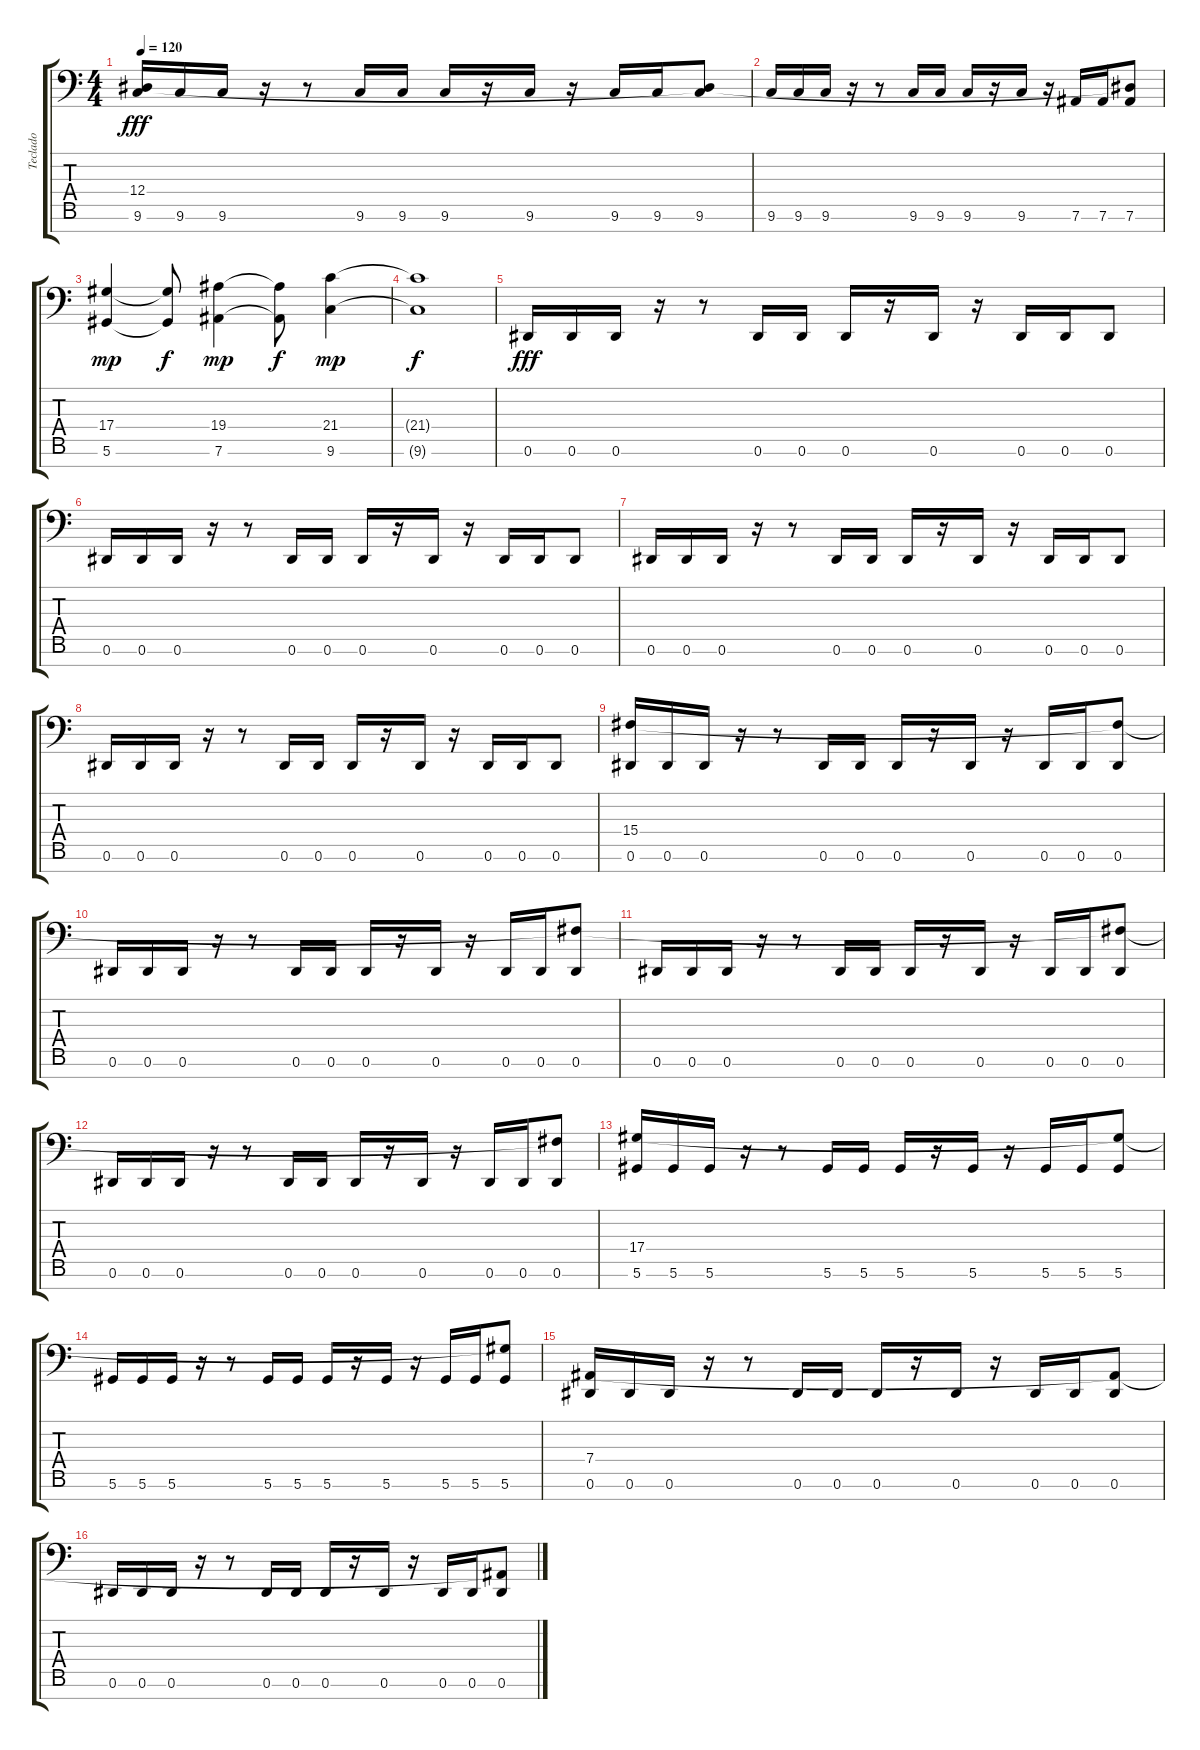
\track ("Teclado" "Teclado") {instrument tremolostrings}
\staff {score tabs}
\tuning (Eb4 Eb4 Eb4 Eb2 Eb2 Eb2 Eb1) {hide}
\ts (4 4)
\tempo 120
\clef f4
\ks c
(12.4 9.6).16{dy fff} 9.6.16 9.6.16 r.16 r.8 9.6.16 9.6.16 9.6.16 r.16 9.6.16 r.16 9.6.16 9.6.16 (12.4{t} 9.6).8 |
9.6.16 9.6.16 9.6.16 r.16 r.8 9.6.16 9.6.16 9.6.16 r.16 9.6.16 r.16 7.6.16 7.6.16 (12.4{t} 7.6).8 |
(17.4 5.6).4{dy mp} (17.4{t} 5.6{t}).8{dy f} (19.4 7.6).4{dy mp} (19.4{t} 7.6{t}).8{dy f} (21.4 9.6).4{dy mp} |
(21.4{t} 9.6{t}).1{dy f} |
0.6.16{dy fff} 0.6.16 0.6.16 r.16 r.8 0.6.16 0.6.16 0.6.16 r.16 0.6.16 r.16 0.6.16 0.6.16 0.6.8 |
0.6.16 0.6.16 0.6.16 r.16 r.8 0.6.16 0.6.16 0.6.16 r.16 0.6.16 r.16 0.6.16 0.6.16 0.6.8 |
0.6.16 0.6.16 0.6.16 r.16 r.8 0.6.16 0.6.16 0.6.16 r.16 0.6.16 r.16 0.6.16 0.6.16 0.6.8 |
0.6.16 0.6.16 0.6.16 r.16 r.8 0.6.16 0.6.16 0.6.16 r.16 0.6.16 r.16 0.6.16 0.6.16 0.6.8 |
(15.4 0.6).16 0.6.16 0.6.16 r.16 r.8 0.6.16 0.6.16 0.6.16 r.16 0.6.16 r.16 0.6.16 0.6.16 (15.4{t} 0.6).8 |
0.6.16 0.6.16 0.6.16 r.16 r.8 0.6.16 0.6.16 0.6.16 r.16 0.6.16 r.16 0.6.16 0.6.16 (15.4{t} 0.6).8 |
0.6.16 0.6.16 0.6.16 r.16 r.8 0.6.16 0.6.16 0.6.16 r.16 0.6.16 r.16 0.6.16 0.6.16 (15.4{t} 0.6).8 |
0.6.16 0.6.16 0.6.16 r.16 r.8 0.6.16 0.6.16 0.6.16 r.16 0.6.16 r.16 0.6.16 0.6.16 (15.4{t} 0.6).8 |
(17.4 5.6).16 5.6.16 5.6.16 r.16 r.8 5.6.16 5.6.16 5.6.16 r.16 5.6.16 r.16 5.6.16 5.6.16 (17.4{t} 5.6).8 |
5.6.16 5.6.16 5.6.16 r.16 r.8 5.6.16 5.6.16 5.6.16 r.16 5.6.16 r.16 5.6.16 5.6.16 (17.4{t} 5.6).8 |
(7.4 0.6).16 0.6.16 0.6.16 r.16 r.8 0.6.16 0.6.16 0.6.16 r.16 0.6.16 r.16 0.6.16 0.6.16 (7.4{t} 0.6).8 |
0.6.16 0.6.16 0.6.16 r.16 r.8 0.6.16 0.6.16 0.6.16 r.16 0.6.16 r.16 0.6.16 0.6.16 (7.4{t} 0.6).8
